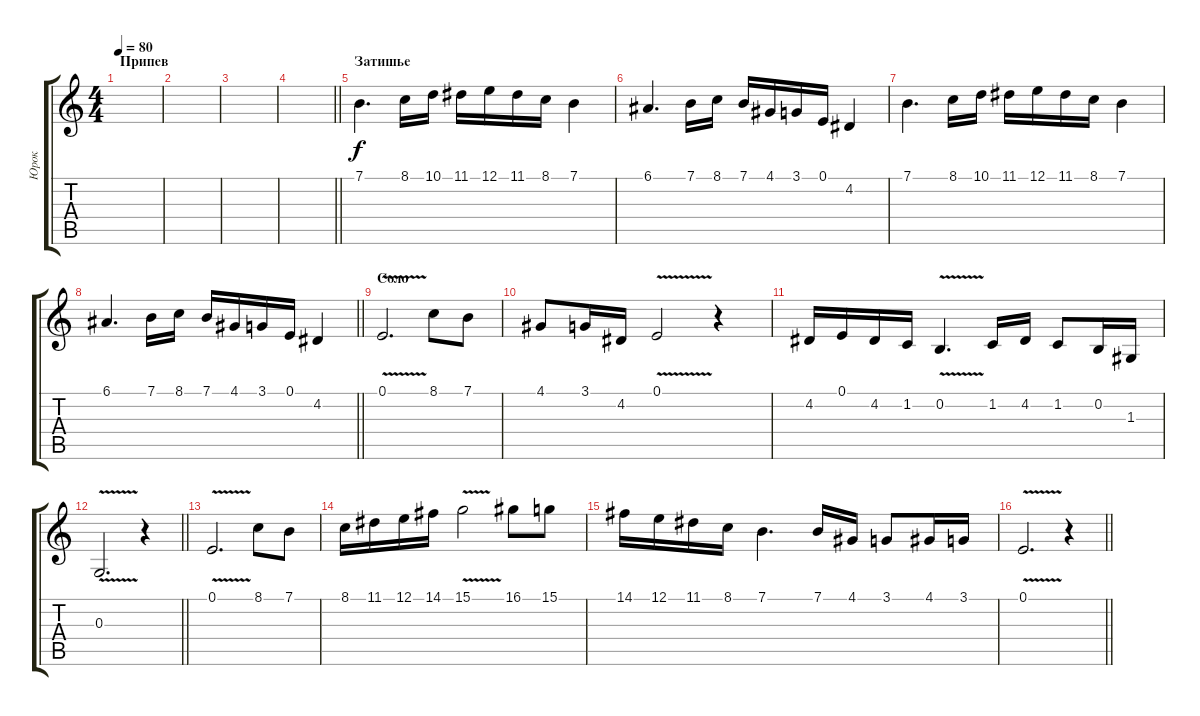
\track ("Юрок" "Юрок") {instrument clarinet}
\staff {score tabs}
\tuning (E4 B3 G3 D3 A2 D2) {hide}
\ts (4 4)
\section ("" "Припев")
\tempo 80
\clef g2
\ks c
|
|
|
\barLineRight lightlight
|
\section ("" "Затишье")
7.1.4{d} 8.1.16 10.1.16 11.1.16 12.1.16 11.1.16 8.1.16 7.1.4 |
6.1.4{d} 7.1.16 8.1.16 7.1.16 4.1.16 3.1.16 0.1.16 4.2.4 |
7.1.4{d} 8.1.16 10.1.16 11.1.16 12.1.16 11.1.16 8.1.16 7.1.4 |
\barLineRight lightlight
6.1.4{d} 7.1.16 8.1.16 7.1.16 4.1.16 3.1.16 0.1.16 4.2.4 |
\section ("" "Соло")
0.1{v}.2{d volume 16 instrument distortionguitar} 8.1.8 7.1.8 |
4.1.8 3.1.16 4.2.16 0.1{v}.2 r.4 |
4.2.16 0.1.16 4.2.16 1.2.16 0.2{v}.4{d} 1.2.16 4.2.16 1.2.8 0.2.16 1.3.16 |
\barLineRight lightlight
0.3{v}.2{d} r.4 |
0.1{v}.2{d} 8.1.8 7.1.8 |
8.1.16 11.1.16 12.1.16 14.1.16 15.1{v}.2 16.1.8 15.1.8 |
14.1.16 12.1.16 11.1.16 8.1.16 7.1.4{d} 7.1.16 4.1.16 3.1.8 4.1.16 3.1.16 |
\barLineRight lightlight
0.1{v}.2{d} r.4
